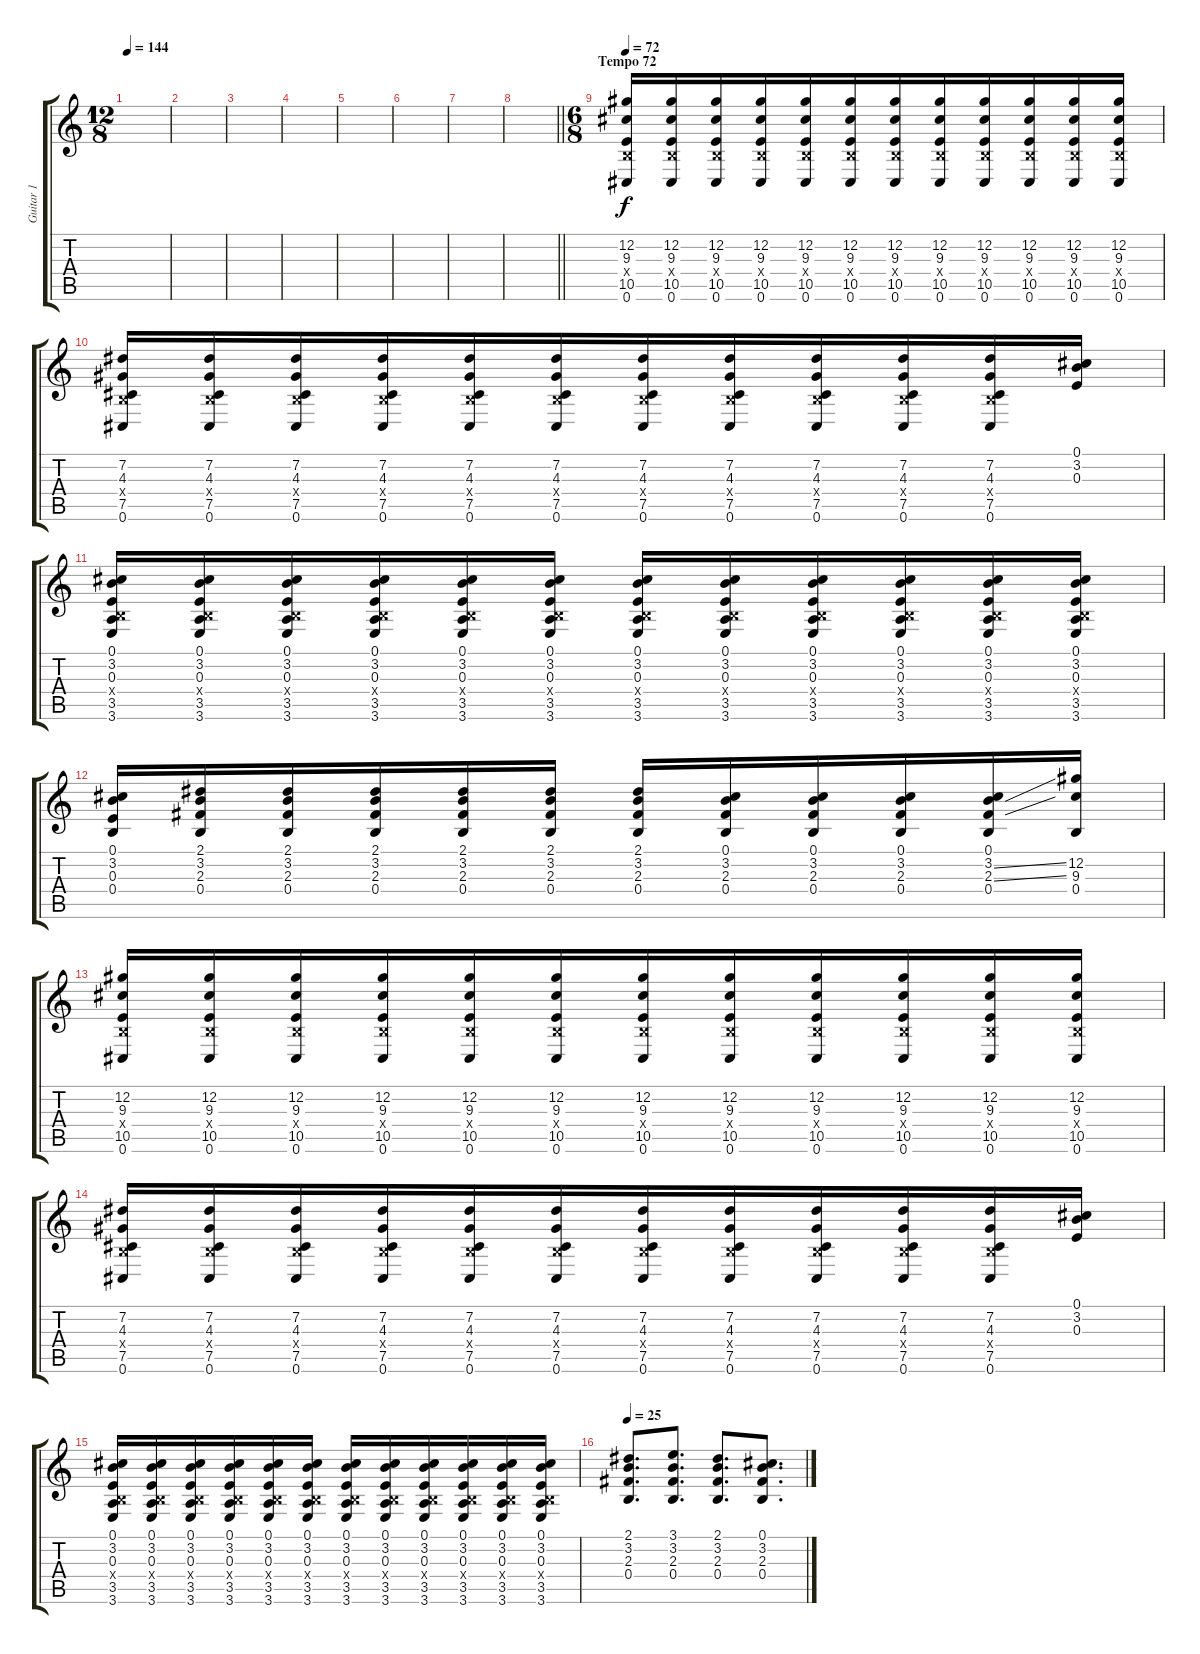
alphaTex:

\track ("Guitar 1" "Guitar 1") {instrument acousticguitarsteel}
\staff {score tabs}
\tuning (Db4 Ab3 E3 B2 Gb2 Db2) {hide}
\ts (12 8)
\tempo 144
\clef g2
\ks c
|
|
|
|
|
|
|
\barLineRight lightlight
|
\ts (6 8)
\section ("" "Tempo 72")
\tempo 72
(12.2 9.3 0.4{x} 10.5 0.6).16{beam merge} (12.2 9.3 0.4{x} 10.5 0.6).16{beam merge} (12.2 9.3 0.4{x} 10.5 0.6).16{beam merge} (12.2 9.3 0.4{x} 10.5 0.6).16{beam merge} (12.2 9.3 0.4{x} 10.5 0.6).16{beam merge} (12.2 9.3 0.4{x} 10.5 0.6).16{beam merge} (12.2 9.3 0.4{x} 10.5 0.6).16{beam merge} (12.2 9.3 0.4{x} 10.5 0.6).16{beam merge} (12.2 9.3 0.4{x} 10.5 0.6).16{beam merge} (12.2 9.3 0.4{x} 10.5 0.6).16{beam merge} (12.2 9.3 0.4{x} 10.5 0.6).16{beam merge} (12.2 9.3 0.4{x} 10.5 0.6).16 |
(7.2 4.3 0.4{x} 7.5 0.6).16 (7.2 4.3 0.4{x} 7.5 0.6).16 (7.2 4.3 0.4{x} 7.5 0.6).16 (7.2 4.3 0.4{x} 7.5 0.6).16{beam merge} (7.2 4.3 0.4{x} 7.5 0.6).16{beam merge} (7.2 4.3 0.4{x} 7.5 0.6).16{beam merge} (7.2 4.3 0.4{x} 7.5 0.6).16{beam merge} (7.2 4.3 0.4{x} 7.5 0.6).16 (7.2 4.3 0.4{x} 7.5 0.6).16 (7.2 4.3 0.4{x} 7.5 0.6).16 (7.2 4.3 0.4{x} 7.5 0.6).16 (0.1 3.2 0.3).16 |
(0.1 3.2 0.3 0.4{x} 3.5 3.6).16 (0.1 3.2 0.3 0.4{x} 3.5 3.6).16 (0.1 3.2 0.3 0.4{x} 3.5 3.6).16{beam merge} (0.1 3.2 0.3 0.4{x} 3.5 3.6).16 (0.1 3.2 0.3 0.4{x} 3.5 3.6).16{beam merge} (0.1 3.2 0.3 0.4{x} 3.5 3.6).16 (0.1 3.2 0.3 0.4{x} 3.5 3.6).16 (0.1 3.2 0.3 0.4{x} 3.5 3.6).16 (0.1 3.2 0.3 0.4{x} 3.5 3.6).16{beam merge} (0.1 3.2 0.3 0.4{x} 3.5 3.6).16 (0.1 3.2 0.3 0.4{x} 3.5 3.6).16 (0.1 3.2 0.3 0.4{x} 3.5 3.6).16 |
(0.1 3.2 0.3 0.4).16{beam merge} (2.1 3.2 2.3 0.4).16 (2.1 3.2 2.3 0.4).16 (2.1 3.2 2.3 0.4).16{beam merge} (2.1 3.2 2.3 0.4).16 (2.1 3.2 2.3 0.4).16 (2.1 3.2 2.3 0.4).16{beam merge} (0.1 3.2 2.3 0.4).16 (0.1 3.2 2.3 0.4).16 (0.1 3.2 2.3 0.4).16 (0.1 3.2{ss} 2.3{ss} 0.4).16 (12.2 9.3 0.4).16 |
(12.2 9.3 0.4{x} 10.5 0.6).16{beam merge} (12.2 9.3 0.4{x} 10.5 0.6).16{beam merge} (12.2 9.3 0.4{x} 10.5 0.6).16{beam merge} (12.2 9.3 0.4{x} 10.5 0.6).16{beam merge} (12.2 9.3 0.4{x} 10.5 0.6).16{beam merge} (12.2 9.3 0.4{x} 10.5 0.6).16{beam merge} (12.2 9.3 0.4{x} 10.5 0.6).16{beam merge} (12.2 9.3 0.4{x} 10.5 0.6).16{beam merge} (12.2 9.3 0.4{x} 10.5 0.6).16{beam merge} (12.2 9.3 0.4{x} 10.5 0.6).16{beam merge} (12.2 9.3 0.4{x} 10.5 0.6).16{beam merge} (12.2 9.3 0.4{x} 10.5 0.6).16 |
(7.2 4.3 0.4{x} 7.5 0.6).16 (7.2 4.3 0.4{x} 7.5 0.6).16 (7.2 4.3 0.4{x} 7.5 0.6).16 (7.2 4.3 0.4{x} 7.5 0.6).16{beam merge} (7.2 4.3 0.4{x} 7.5 0.6).16{beam merge} (7.2 4.3 0.4{x} 7.5 0.6).16{beam merge} (7.2 4.3 0.4{x} 7.5 0.6).16{beam merge} (7.2 4.3 0.4{x} 7.5 0.6).16 (7.2 4.3 0.4{x} 7.5 0.6).16 (7.2 4.3 0.4{x} 7.5 0.6).16 (7.2 4.3 0.4{x} 7.5 0.6).16 (0.1 3.2 0.3).16 |
(0.1 3.2 0.3 0.4{x} 3.5 3.6).16 (0.1 3.2 0.3 0.4{x} 3.5 3.6).16 (0.1 3.2 0.3 0.4{x} 3.5 3.6).16{beam merge} (0.1 3.2 0.3 0.4{x} 3.5 3.6).16 (0.1 3.2 0.3 0.4{x} 3.5 3.6).16{beam merge} (0.1 3.2 0.3 0.4{x} 3.5 3.6).16 (0.1 3.2 0.3 0.4{x} 3.5 3.6).16 (0.1 3.2 0.3 0.4{x} 3.5 3.6).16 (0.1 3.2 0.3 0.4{x} 3.5 3.6).16{beam merge} (0.1 3.2 0.3 0.4{x} 3.5 3.6).16 (0.1 3.2 0.3 0.4{x} 3.5 3.6).16 (0.1 3.2 0.3 0.4{x} 3.5 3.6).16 |
\tempo 25
(2.1 3.2 2.3 0.4).8{d} (3.1 3.2 2.3 0.4).8{d} (2.1 3.2 2.3 0.4).8{d} (0.1 3.2 2.3 0.4).8{d}
